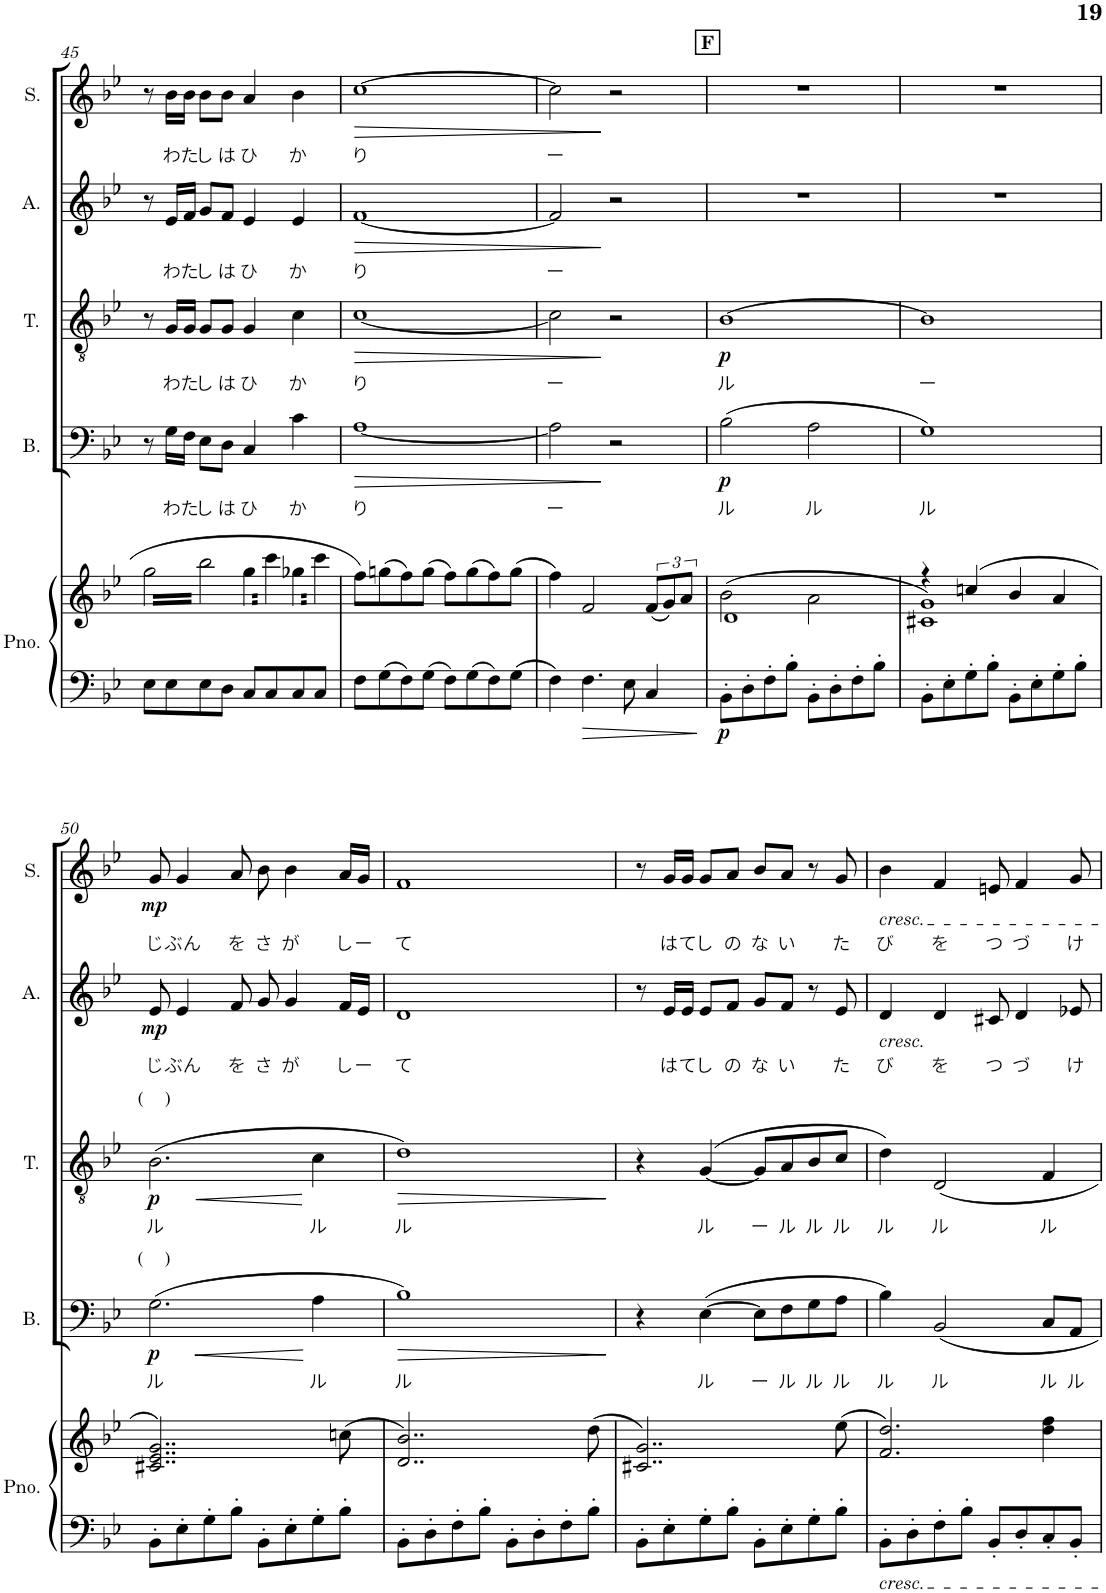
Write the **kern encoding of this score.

**kern	**kern	**dynam	**kern	**text	**dynam	**kern	**text	**dynam	**kern	**text	**dynam	**kern	**text	**dynam
*part5	*part5	*part5	*part4	*part4	*part4	*part3	*part3	*part3	*part2	*part2	*part2	*part1	*part1	*part1
*staff6	*staff5	*staff5/6	*staff4	*staff4	*staff4	*staff3	*staff3	*staff3	*staff2	*staff2	*staff2	*staff1	*staff1	*staff1
*I"Piano	*	*	*I"Bass	*	*	*I"Tenor	*	*	*I"Alto	*	*	*I"Soprano	*	*
*I'Pno.	*	*	*I'B.	*	*	*I'T.	*	*	*I'A.	*	*	*I'S.	*	*
!!LO:PB:g=z
*clefF4	*clefG2	*	*clefF4	*	*	*clefGv2	*	*	*clefG2	*	*	*clefG2	*	*
*	*	*	*Trd12c21	*	*	*Trd8c14	*	*	*Trd5c9	*	*	*Trd1c2	*	*
*k[b-e-]	*k[b-e-]	*	*k[b-e-]	*	*	*k[b-e-]	*	*	*k[b-e-]	*	*	*k[b-e-]	*	*
*M4/4	*M4/4	*	*M4/4	*	*	*M4/4	*	*	*M4/4	*	*	*M4/4	*	*
*met(c)	*met(c)	*	*met(c)	*	*	*met(c)	*	*	*met(c)	*	*	*met(c)	*	*
=45	=45	=45	=45	=45	=45	=45	=45	=45	=45	=45	=45	=45	=45	=45
*	*tremolo	*	*	*	*	*	*	*	*	*	*	*	*	*
8E-\L	32gg\LLL	.	8r	.	.	8r	.	.	8r	.	.	8r	.	.
.	32bb-\	.	.	.	.	.	.	.	.	.	.	.	.	.
.	32gg\	.	.	.	.	.	.	.	.	.	.	.	.	.
.	32bb-\	.	.	.	.	.	.	.	.	.	.	.	.	.
!	!	!	!	!LO:LY:b	!	!	!LO:LY:b	!	!	!LO:LY:b	!	!	!LO:LY:b	!
8E-\	32gg\	.	16G\LL	わ	.	16G/LL	わ	.	16e-/LL	わ	.	16b-\LL	わ	.
.	32bb-\	.	.	.	.	.	.	.	.	.	.	.	.	.
!	!	!	!	!LO:LY:b	!	!	!LO:LY:b	!	!	!LO:LY:b	!	!	!LO:LY:b	!
.	32gg\	.	16F\JJ	た	.	16G/JJ	た	.	16f/JJ	た	.	16b-\JJ	た	.
.	32bb-\	.	.	.	.	.	.	.	.	.	.	.	.	.
!	!	!	!	!LO:LY:b	!	!	!LO:LY:b	!	!	!LO:LY:b	!	!	!LO:LY:b	!
8E-\	32gg\	.	8E-\L	し	.	8G/L	し	.	8g/L	し	.	8b-\L	し	.
.	32bb-\	.	.	.	.	.	.	.	.	.	.	.	.	.
.	32gg\	.	.	.	.	.	.	.	.	.	.	.	.	.
.	32bb-\	.	.	.	.	.	.	.	.	.	.	.	.	.
!	!	!	!	!LO:LY:b	!	!	!LO:LY:b	!	!	!LO:LY:b	!	!	!LO:LY:b	!
8D\J	32gg\	.	8D\J	は	.	8G/J	は	.	8f/J	は	.	8b-\J	は	.
.	32bb-\	.	.	.	.	.	.	.	.	.	.	.	.	.
.	32gg\	.	.	.	.	.	.	.	.	.	.	.	.	.
.	32bb-\JJJ	.	.	.	.	.	.	.	.	.	.	.	.	.
!	!	!	!	!LO:LY:b	!	!	!LO:LY:b	!	!	!LO:LY:b	!	!	!LO:LY:b	!
8C/L	32gg\LLL	.	4C/	ひ	.	4G/	ひ	.	4e-/	ひ	.	4a/	ひ	.
.	32ccc\	.	.	.	.	.	.	.	.	.	.	.	.	.
.	32gg\	.	.	.	.	.	.	.	.	.	.	.	.	.
.	32ccc\	.	.	.	.	.	.	.	.	.	.	.	.	.
8C/	32gg\	.	.	.	.	.	.	.	.	.	.	.	.	.
.	32ccc\	.	.	.	.	.	.	.	.	.	.	.	.	.
.	32gg\	.	.	.	.	.	.	.	.	.	.	.	.	.
.	32ccc\JJJ	.	.	.	.	.	.	.	.	.	.	.	.	.
!	!	!	!	!LO:LY:b	!	!	!LO:LY:b	!	!	!LO:LY:b	!	!	!LO:LY:b	!
8C/	32gg-X\LLL	.	4c\	か	.	4c\	か	.	4e-/	か	.	4b-\	か	.
.	32ccc\	.	.	.	.	.	.	.	.	.	.	.	.	.
.	32gg-X\	.	.	.	.	.	.	.	.	.	.	.	.	.
.	32ccc\	.	.	.	.	.	.	.	.	.	.	.	.	.
8C/J	32gg-X\	.	.	.	.	.	.	.	.	.	.	.	.	.
.	32ccc\	.	.	.	.	.	.	.	.	.	.	.	.	.
.	32gg-X\	.	.	.	.	.	.	.	.	.	.	.	.	.
.	32ccc\JJJ	.	.	.	.	.	.	.	.	.	.	.	.	.
*	*Xtremolo	*	*	*	*	*	*	*	*	*	*	*	*	*
=46	=46	=46	=46	=46	=46	=46	=46	=46	=46	=46	=46	=46	=46	=46
!	!	!	!	!LO:LY:b	!LO:HP:b	!	!LO:LY:b	!LO:HP:b	!	!LO:LY:b	!LO:HP:b	!	!LO:LY:b	!LO:HP:b
8F\L	8ff\L	.	[<1A	り	>	[<1c	り	>	[1f	り	>	[1cc	り	>
.	.	.	.	.	.	.	.	.	.	.	.	.	.	.
.	.	.	.	.	.	.	.	.	.	.	.	.	.	.
.	.	.	.	.	.	.	.	.	.	.	.	.	.	.
8G\	(8ggn\	.	.	.	.	.	.	.	.	.	.	.	.	.
8F\	8ff\)	.	.	.	.	.	.	.	.	.	.	.	.	.
8G\J	(8gg\J	.	.	.	.	.	.	.	.	.	.	.	.	.
8F\L	8ff\L)	.	.	.	.	.	.	.	.	.	.	.	.	.
8G\	(8gg\	.	.	.	.	.	.	.	.	.	.	.	.	.
8F\	8ff\)	.	.	.	.	.	.	.	.	.	.	.	.	.
8G\J	(8gg\J	.	.	.	.	.	.	.	.	.	.	.	.	.
=47	=47	=47	=47	=47	=47	=47	=47	=47	=47	=47	=47	=47	=47	=47
!	!	!	!	!LO:LY:b	!	!	!LO:LY:b	!	!	!LO:LY:b	!	!	!LO:LY:b	!
4F\	4ff\)	.	2A\]	ー	.	2c\]	ー	.	2f/]	ー	.	2cc\]	ー	.
4.F\	2f/	.	.	.	.	.	.	.	.	.	.	.	.	.
.	.	.	2r	.	]	2r	.	]	2r	.	]	2r	.	]
8E-\	.	.	.	.	.	.	.	.	.	.	.	.	.	.
4C/	(12f/L	.	.	.	.	.	.	.	.	.	.	.	.	.
.	12g/)	.	.	.	.	.	.	.	.	.	.	.	.	.
.	12a/J	.	.	.	.	.	.	.	.	.	.	.	.	.
!!LO:REH:place=s1:a:B:cj:t=F
=48	=48	=48	=48	=48	=48	=48	=48	=48	=48	=48	=48	=48	=48	=48
*	*^	*	*	*	*	*	*	*	*	*	*	*	*	*
!	!	!	!LO:DY:b=2	!	!LO:LY:b	!LO:DY:b	!	!LO:LY:b	!LO:DY:b	!	!	!	!	!	!
8BB-'\L	1d	(>2b-\	p	(2B-\	ル	p	[1B-	ル	p	1r	.	.	1r	.	.
8D'\	.	.	.	.	.	.	.	.	.	.	.	.	.	.	.
8F'\	.	.	.	.	.	.	.	.	.	.	.	.	.	.	.
8B-'\J	.	.	.	.	.	.	.	.	.	.	.	.	.	.	.
!	!	!	!	!	!LO:LY:b	!	!	!	!	!	!	!	!	!	!
8BB-'\L	.	2a\	.	2A\	ル	.	.	.	.	.	.	.	.	.	.
8D'\	.	.	.	.	.	.	.	.	.	.	.	.	.	.	.
8F'\	.	.	.	.	.	.	.	.	.	.	.	.	.	.	.
8B-'\J	.	.	.	.	.	.	.	.	.	.	.	.	.	.	.
=49	=49	=49	=49	=49	=49	=49	=49	=49	=49	=49	=49	=49	=49	=49	=49
!	!	!	!	!	!LO:LY:b	!	!	!LO:LY:b	!	!	!	!	!	!	!
8BB-'\L	4r	1c#X 1g)	.	1G)	ル	.	1B-]	ー	.	1r	.	.	1r	.	.
8E-'\	.	.	.	.	.	.	.	.	.	.	.	.	.	.	.
8G'\	(4ccn/	.	.	.	.	.	.	.	.	.	.	.	.	.	.
8B-'\J	.	.	.	.	.	.	.	.	.	.	.	.	.	.	.
8BB-'\L	4b-/	.	.	.	.	.	.	.	.	.	.	.	.	.	.
8E-'\	.	.	.	.	.	.	.	.	.	.	.	.	.	.	.
8G'\	4a/	.	.	.	.	.	.	.	.	.	.	.	.	.	.
8B-'\J	.	.	.	.	.	.	.	.	.	.	.	.	.	.	.
*	*v	*v	*	*	*	*	*	*	*	*	*	*	*	*	*
!!LO:LB:g=z
=50	=50	=50	=50	=50	=50	=50	=50	=50	=50	=50	=50	=50	=50	=50
!	!	!	!	!	!	!LO:TX:a:t=(    )	!	!	!	!	!	!	!	!
!	!	!	!LO:TX:a:t=(    )	!	!	!	!	!	!	!	!	!	!	!
!	!	!	!	!LO:LY:b	!LO:HP:b	!	!LO:LY:b	!LO:HP:b	!	!LO:LY:b	!	!	!LO:LY:b	!
!	!	!	!	!	!LO:DY:n=1:b	!	!	!LO:DY:n=1:b	!	!	!LO:DY:b	!	!	!LO:DY:b
8BB-'\L	2..c#X/ 2..e-/ 2..g/)	.	(2.G\	ル	< p	(2.B-\	ル	< p	8e-/	じ	mp	8g/	じ	mp
!	!	!	!	!	!	!	!	!	!	!LO:LY:b	!	!	!LO:LY:b	!
8E-'\	.	.	.	.	.	.	.	.	4e-/	ぶん	.	4g/	ぶん	.
8G'\	.	.	.	.	.	.	.	.	.	.	.	.	.	.
!	!	!	!	!	!	!	!	!	!	!LO:LY:b	!	!	!LO:LY:b	!
8B-'\J	.	.	.	.	.	.	.	.	8f/	を	.	8a/	を	.
!	!	!	!	!	!	!	!	!	!	!LO:LY:b	!	!	!LO:LY:b	!
8BB-'\L	.	.	.	.	.	.	.	.	8g/	さ	.	8b-\	さ	.
!	!	!	!	!	!	!	!	!	!	!LO:LY:b	!	!	!LO:LY:b	!
8E-'\	.	.	.	.	.	.	.	.	4g/	が	.	4b-\	が	.
!	!	!	!	!LO:LY:b	!	!	!LO:LY:b	!	!	!	!	!	!	!
8G'\	.	.	4A\	ル	[	4c\	ル	[	.	.	.	.	.	.
!	!	!	!	!	!	!	!	!	!	!LO:LY:b	!	!	!LO:LY:b	!
8B-'\J	(8ccn\	.	.	.	.	.	.	.	16f/LL	し	.	16a/LL	し	.
!	!	!	!	!	!	!	!	!	!	!LO:LY:b	!	!	!LO:LY:b	!
.	.	.	.	.	.	.	.	.	16e-/JJ	ー	.	16g/JJ	ー	.
=51	=51	=51	=51	=51	=51	=51	=51	=51	=51	=51	=51	=51	=51	=51
!	!	!	!	!LO:LY:b	!LO:HP:b	!	!LO:LY:b	!LO:HP:b	!	!LO:LY:b	!	!	!LO:LY:b	!
8BB-'\L	2..d/ 2..b-/)	.	1B-)	ル	>	1d)	ル	>	1d	て	.	1f	て	.
8D'\	.	.	.	.	.	.	.	.	.	.	.	.	.	.
8F'\	.	.	.	.	.	.	.	.	.	.	.	.	.	.
8B-'\J	.	.	.	.	.	.	.	.	.	.	.	.	.	.
8BB-'\L	.	.	.	.	.	.	.	.	.	.	.	.	.	.
8D'\	.	.	.	.	.	.	.	.	.	.	.	.	.	.
8F'\	.	.	.	.	.	.	.	.	.	.	.	.	.	.
8B-'\J	(8dd\	.	.	.	.	.	.	.	.	.	.	.	.	.
.	.	.	.	.	]	.	.	]	.	.	.	.	.	.
=52	=52	=52	=52	=52	=52	=52	=52	=52	=52	=52	=52	=52	=52	=52
8BB-'\L	2..c#X/ 2..g/)	.	4r	.	.	4r	.	.	8r	.	.	8r	.	.
!	!	!	!	!	!	!	!	!	!	!LO:LY:b	!	!	!LO:LY:b	!
8E-'\	.	.	.	.	.	.	.	.	16e-/LL	は	.	16g/LL	は	.
!	!	!	!	!	!	!	!	!	!	!LO:LY:b	!	!	!LO:LY:b	!
.	.	.	.	.	.	.	.	.	16e-/JJ	て	.	16g/JJ	て	.
!	!	!	!	!LO:LY:b	!	!	!LO:LY:b	!	!	!LO:LY:b	!	!	!LO:LY:b	!
8G'\	.	.	([4E-\	ル	.	([4G/	ル	.	8e-/L	し	.	8g/L	し	.
!	!	!	!	!	!	!	!	!	!	!LO:LY:b	!	!	!LO:LY:b	!
8B-'\J	.	.	.	.	.	.	.	.	8f/J	の	.	8a/J	の	.
!	!	!	!	!LO:LY:b	!	!	!LO:LY:b	!	!	!LO:LY:b	!	!	!LO:LY:b	!
8BB-'\L	.	.	8E-\L]	ー	.	8G/L]	ー	.	8g/L	な	.	8b-/L	な	.
!	!	!	!	!LO:LY:b	!	!	!LO:LY:b	!	!	!LO:LY:b	!	!	!LO:LY:b	!
8E-'\	.	.	8F\	ル	.	8A/	ル	.	8f/J	い	.	8a/J	い	.
!	!	!	!	!LO:LY:b	!	!	!LO:LY:b	!	!	!	!	!	!	!
8G'\	.	.	8G\	ル	.	8B-/	ル	.	8r	.	.	8r	.	.
!	!	!	!	!LO:LY:b	!	!	!LO:LY:b	!	!	!LO:LY:b	!	!	!LO:LY:b	!
8B-'\J	(8ee-\	.	8A\J	ル	.	8c/J	ル	.	8e-/	た	.	8g/	た	.
=53	=53	=53	=53	=53	=53	=53	=53	=53	=53	=53	=53	=53	=53	=53
!	!	!	!	!	!	!	!	!	!	!	!	!LO:TX:b:i:t=cresc.	!	!
!	!	!	!	!	!	!	!	!	!LO:TX:b:i:t=cresc.	!	!	!	!	!
!LO:TX:b:i:t=cresc.	!	!	!	!	!	!	!	!	!	!	!	!	!	!
!	!	!	!	!LO:LY:b	!	!	!LO:LY:b	!	!	!LO:LY:b	!	!	!LO:LY:b	!
8BB-'\L	2.f/ 2.dd/)	.	4B-\)	ル	.	4d\)	ル	.	4d/	び	.	4b-\	び	.
8D'\	.	.	.	.	.	.	.	.	.	.	.	.	.	.
!	!	!	!	!LO:LY:b	!	!	!LO:LY:b	!	!	!LO:LY:b	!	!	!LO:LY:b	!
8F'\	.	.	2BB-/	ル	.	2D/	ル	.	4d/	を	.	4f/	を	.
8B-'\J	.	.	.	.	.	.	.	.	.	.	.	.	.	.
!	!	!	!	!	!	!	!	!	!	!LO:LY:b	!	!	!LO:LY:b	!
8BB-'/L	.	.	.	.	.	.	.	.	8c#X/	つ	.	8en/	つ	.
!	!	!	!	!	!	!	!	!	!	!LO:LY:b	!	!	!LO:LY:b	!
8D'/	.	.	.	.	.	.	.	.	4d/	づ	.	4f/	づ	.
!	!	!	!	!LO:LY:b	!	!	!LO:LY:b	!	!	!	!	!	!	!
8C'/	4dd\ 4ff\	.	8C/L	ル	.	4F/	ル	.	.	.	.	.	.	.
!	!	!	!	!LO:LY:b	!	!	!	!	!	!LO:LY:b	!	!	!LO:LY:b	!
8BB-'/J	.	.	8AA/J	ル	.	.	.	.	8e-X/	け	.	8g/	け	.
=	=	=	=	=	=	=	=	=	=	=	=	=	=	=
*-	*-	*-	*-	*-	*-	*-	*-	*-	*-	*-	*-	*-	*-	*-
